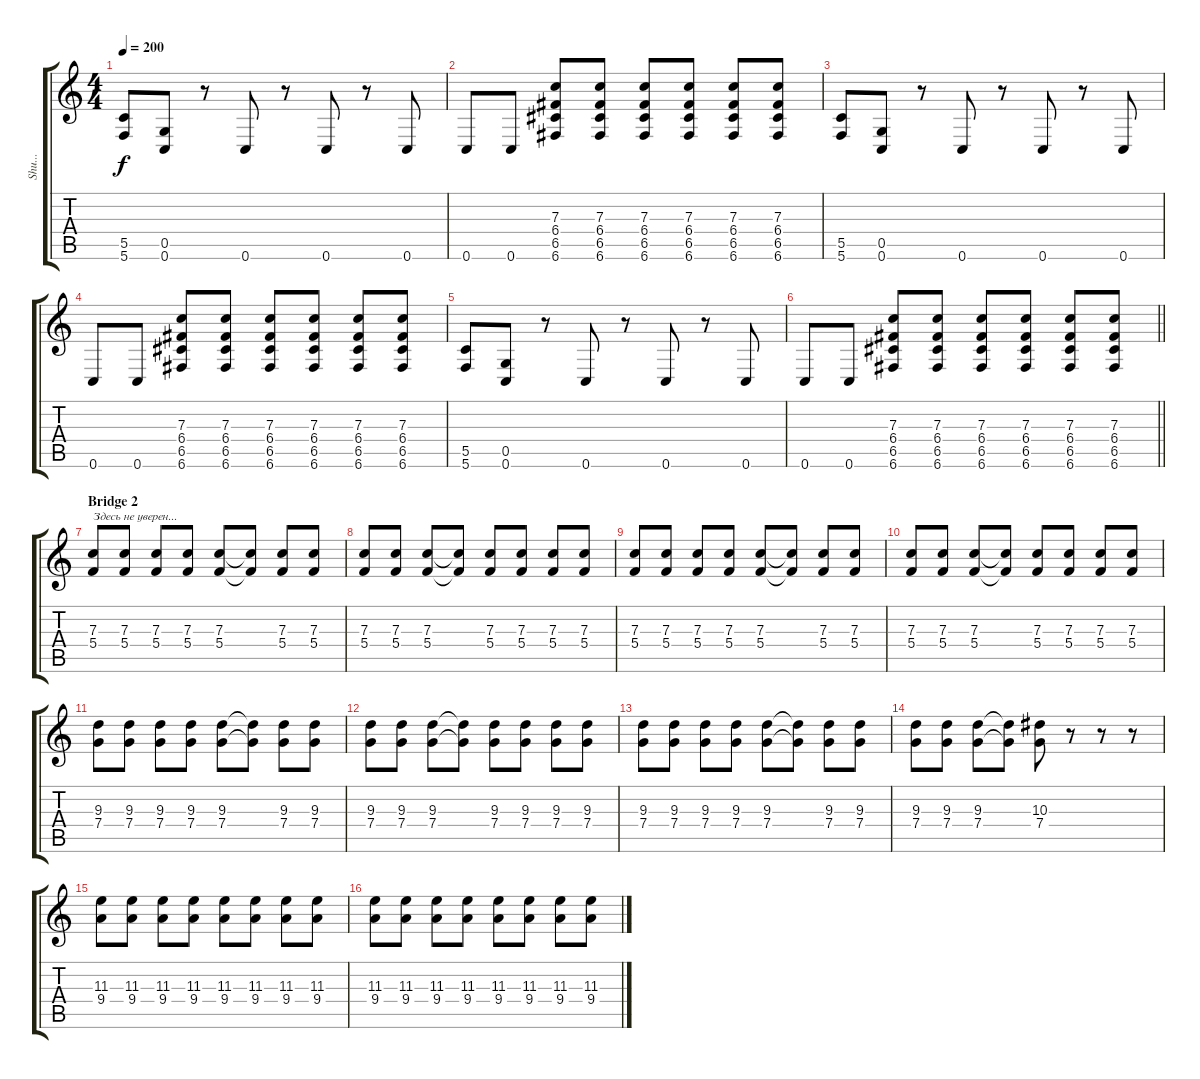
\track ("Shu..." "Shu...") {instrument distortionguitar}
\staff {score tabs}
\tuning (D4 A3 F3 C3 G2 C2) {hide}
\ts (4 4)
\tempo 200
\clef g2
\ks c
(5.5 5.6).8{dy f} (0.5 0.6).8 r.8 0.6.8 r.8 0.6.8 r.8 0.6.8 |
0.6.8 0.6.8 (7.3 6.4 6.5 6.6).8 (7.3 6.4 6.5 6.6).8 (7.3 6.4 6.5 6.6).8 (7.3 6.4 6.5 6.6).8 (7.3 6.4 6.5 6.6).8 (7.3 6.4 6.5 6.6).8 |
(5.5 5.6).8 (0.5 0.6).8 r.8 0.6.8 r.8 0.6.8 r.8 0.6.8 |
0.6.8 0.6.8 (7.3 6.4 6.5 6.6).8 (7.3 6.4 6.5 6.6).8 (7.3 6.4 6.5 6.6).8 (7.3 6.4 6.5 6.6).8 (7.3 6.4 6.5 6.6).8 (7.3 6.4 6.5 6.6).8 |
(5.5 5.6).8 (0.5 0.6).8 r.8 0.6.8 r.8 0.6.8 r.8 0.6.8 |
\barLineRight lightlight
0.6.8 0.6.8 (7.3 6.4 6.5 6.6).8 (7.3 6.4 6.5 6.6).8 (7.3 6.4 6.5 6.6).8 (7.3 6.4 6.5 6.6).8 (7.3 6.4 6.5 6.6).8 (7.3 6.4 6.5 6.6).8 |
\section ("" "Bridge 2")
(7.3 5.4).8{txt "Здесь не уверен..." instrument distortionguitar} (7.3 5.4).8 (7.3 5.4).8 (7.3 5.4).8 (7.3 5.4).8 (7.3{t} 5.4{t}).8 (7.3 5.4).8 (7.3 5.4).8 |
(7.3 5.4).8 (7.3 5.4).8 (7.3 5.4).8 (7.3{t} 5.4{t}).8 (7.3 5.4).8 (7.3 5.4).8 (7.3 5.4).8 (7.3 5.4).8 |
(7.3 5.4).8 (7.3 5.4).8 (7.3 5.4).8 (7.3 5.4).8 (7.3 5.4).8 (7.3{t} 5.4{t}).8 (7.3 5.4).8 (7.3 5.4).8 |
(7.3 5.4).8 (7.3 5.4).8 (7.3 5.4).8 (7.3{t} 5.4{t}).8 (7.3 5.4).8 (7.3 5.4).8 (7.3 5.4).8 (7.3 5.4).8 |
(9.3 7.4).8 (9.3 7.4).8 (9.3 7.4).8 (9.3 7.4).8 (9.3 7.4).8 (9.3{t} 7.4{t}).8 (9.3 7.4).8 (9.3 7.4).8 |
(9.3 7.4).8 (9.3 7.4).8 (9.3 7.4).8 (9.3{t} 7.4{t}).8 (9.3 7.4).8 (9.3 7.4).8 (9.3 7.4).8 (9.3 7.4).8 |
(9.3 7.4).8 (9.3 7.4).8 (9.3 7.4).8 (9.3 7.4).8 (9.3 7.4).8 (9.3{t} 7.4{t}).8 (9.3 7.4).8 (9.3 7.4).8 |
(9.3 7.4).8 (9.3 7.4).8 (9.3 7.4).8 (9.3{t} 7.4{t}).8 (10.3 7.4).8 r.8 r.8 r.8 |
(11.3 9.4).8 (11.3 9.4).8 (11.3 9.4).8 (11.3 9.4).8 (11.3 9.4).8 (11.3 9.4).8 (11.3 9.4).8 (11.3 9.4).8 |
(11.3 9.4).8 (11.3 9.4).8 (11.3 9.4).8 (11.3 9.4).8 (11.3 9.4).8 (11.3 9.4).8 (11.3 9.4).8 (11.3 9.4).8
